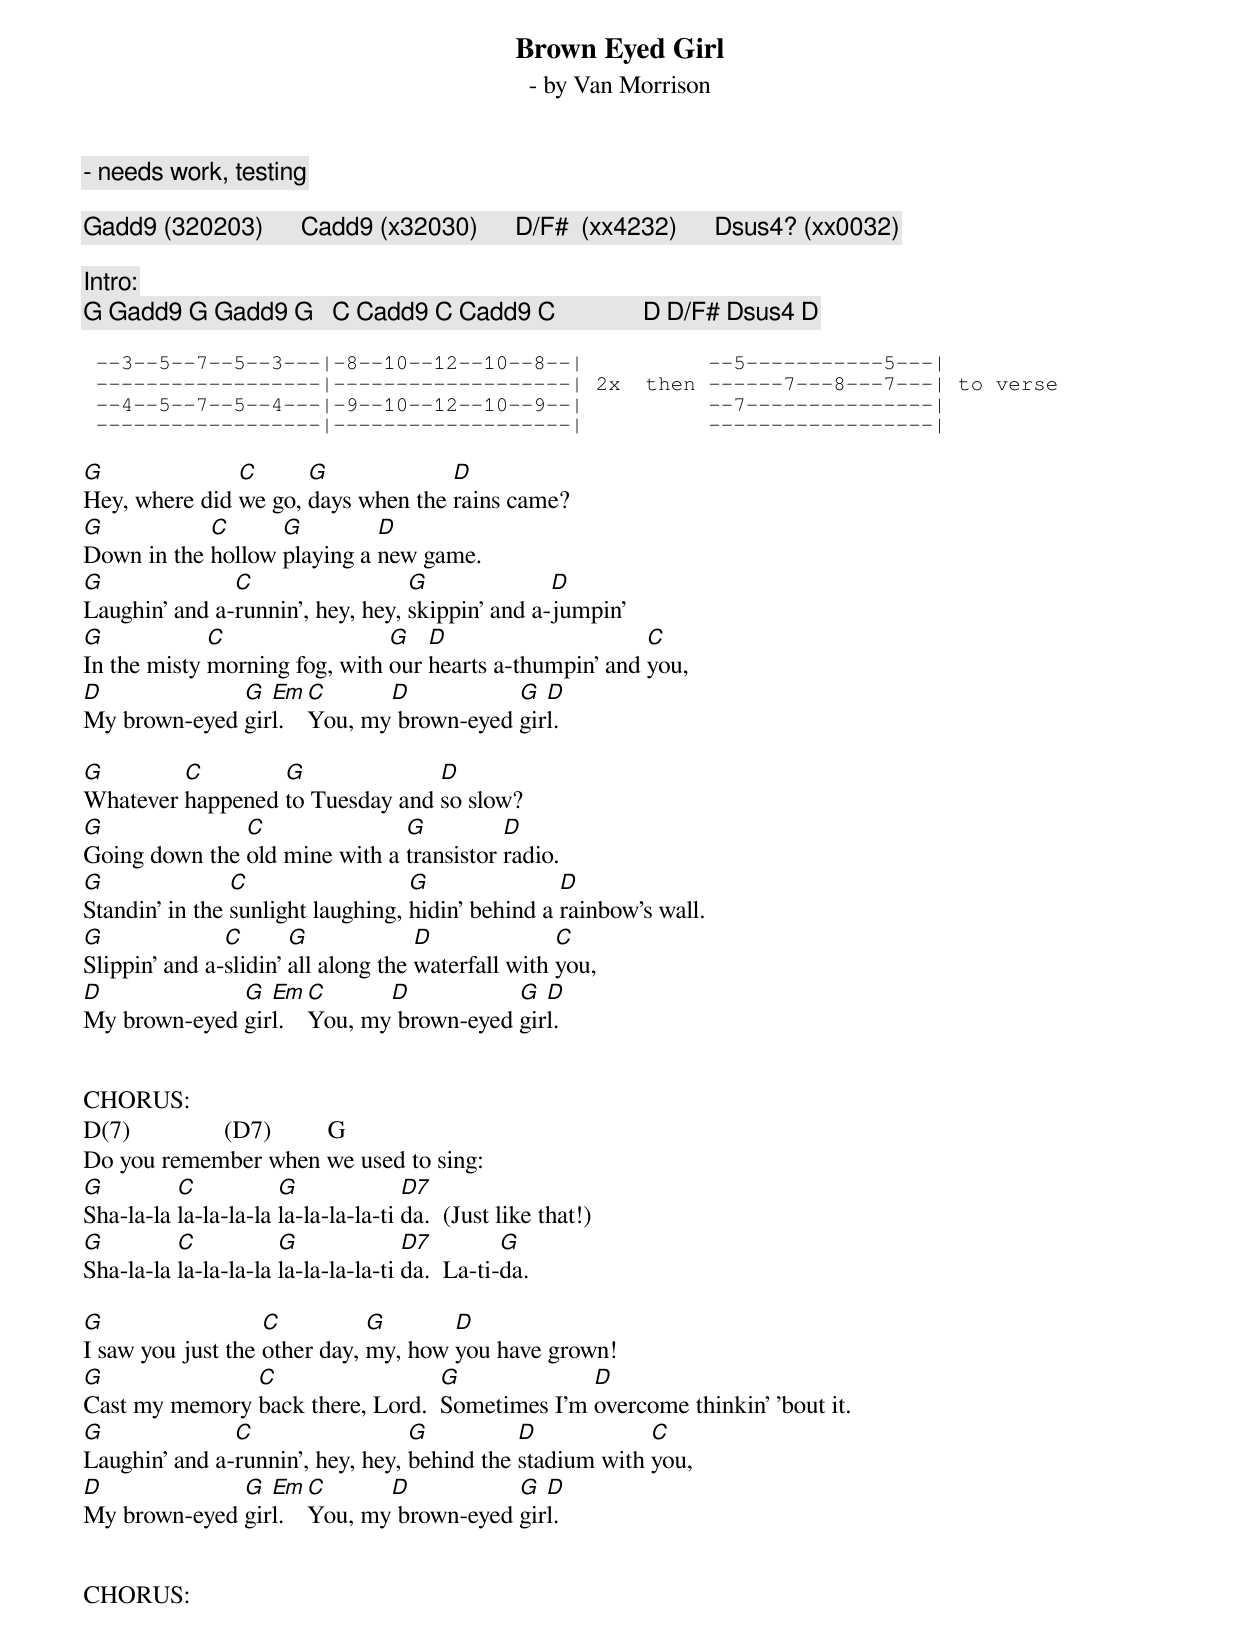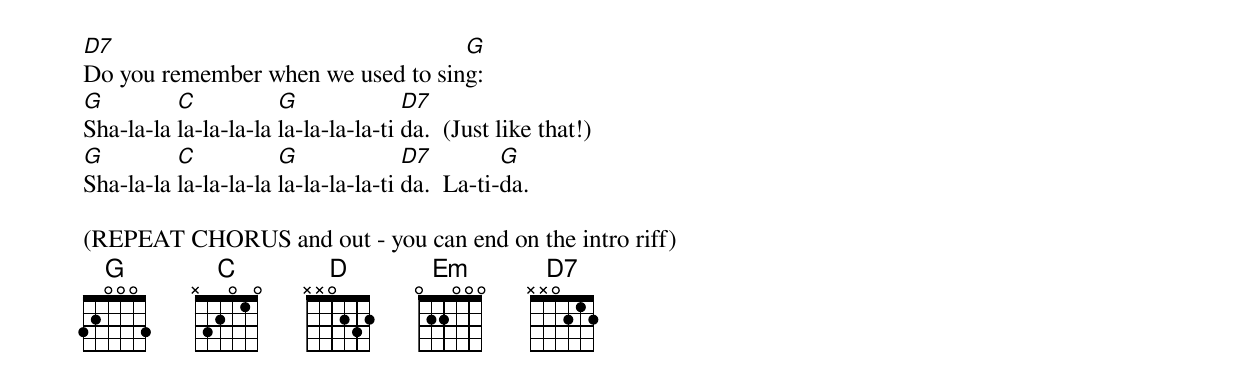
Brown Eyed Girl
 - by Van Morrison
 - chords from April 2006 issue of Acoustic Guitar, by way of kristinhall.org
 - needs work, testing

Gadd9 (320203)      Cadd9 (x32030)      D/F#  (xx4232)      Dsus4? (xx0032)

Intro:
 G Gadd9 G Gadd9 G   C Cadd9 C Cadd9 C              D D/F# Dsus4 D

 --3--5--7--5--3---|-8--10--12--10--8--|          --5-----------5---|
 ------------------|-------------------| 2x  then ------7---8---7---| to verse
 --4--5--7--5--4---|-9--10--12--10--9--|          --7---------------|
 ------------------|-------------------|          ------------------|

G              C      G             D
Hey, where did we go, days when the rains came?
G           C      G         D
Down in the hollow playing a new game.
G              C                  G              D
Laughin' and a-runnin', hey, hey, skippin' and a-jumpin'
G            C                 G   D                     C
In the misty morning fog, with our hearts a-thumpin' and you,
D             G  Em  C      D           G  D
My brown-eyed girl.  You, my brown-eyed girl.

G        C        G              D
Whatever happened to Tuesday and so slow?
G              C               G          D
Going down the old mine with a transistor radio.
G               C                  G               D
Standin' in the sunlight laughing, hidin' behind a rainbow's wall.
G              C       G             D              C
Slippin' and a-slidin' all along the waterfall with you,
D             G  Em  C      D           G  D
My brown-eyed girl.  You, my brown-eyed girl.


CHORUS:
D(7)               (D7)         G
Do you remember when we used to sing:
G         C           G              D7
Sha-la-la la-la-la-la la-la-la-la-ti da.  (Just like that!)
G         C           G              D7         G
Sha-la-la la-la-la-la la-la-la-la-ti da.  La-ti-da.

G                  C          G       D
I saw you just the other day, my, how you have grown!
G              C                  G             D
Cast my memory back there, Lord.  Sometimes I'm overcome thinkin' 'bout it.
G              C                  G          D            C
Laughin' and a-runnin', hey, hey, behind the stadium with you,
D             G  Em  C      D           G  D
My brown-eyed girl.  You, my brown-eyed girl.


CHORUS:
D7                                 G
Do you remember when we used to sing:
G         C           G              D7
Sha-la-la la-la-la-la la-la-la-la-ti da.  (Just like that!)
G         C           G              D7         G
Sha-la-la la-la-la-la la-la-la-la-ti da.  La-ti-da.

(REPEAT CHORUS and out - you can end on the intro riff)
